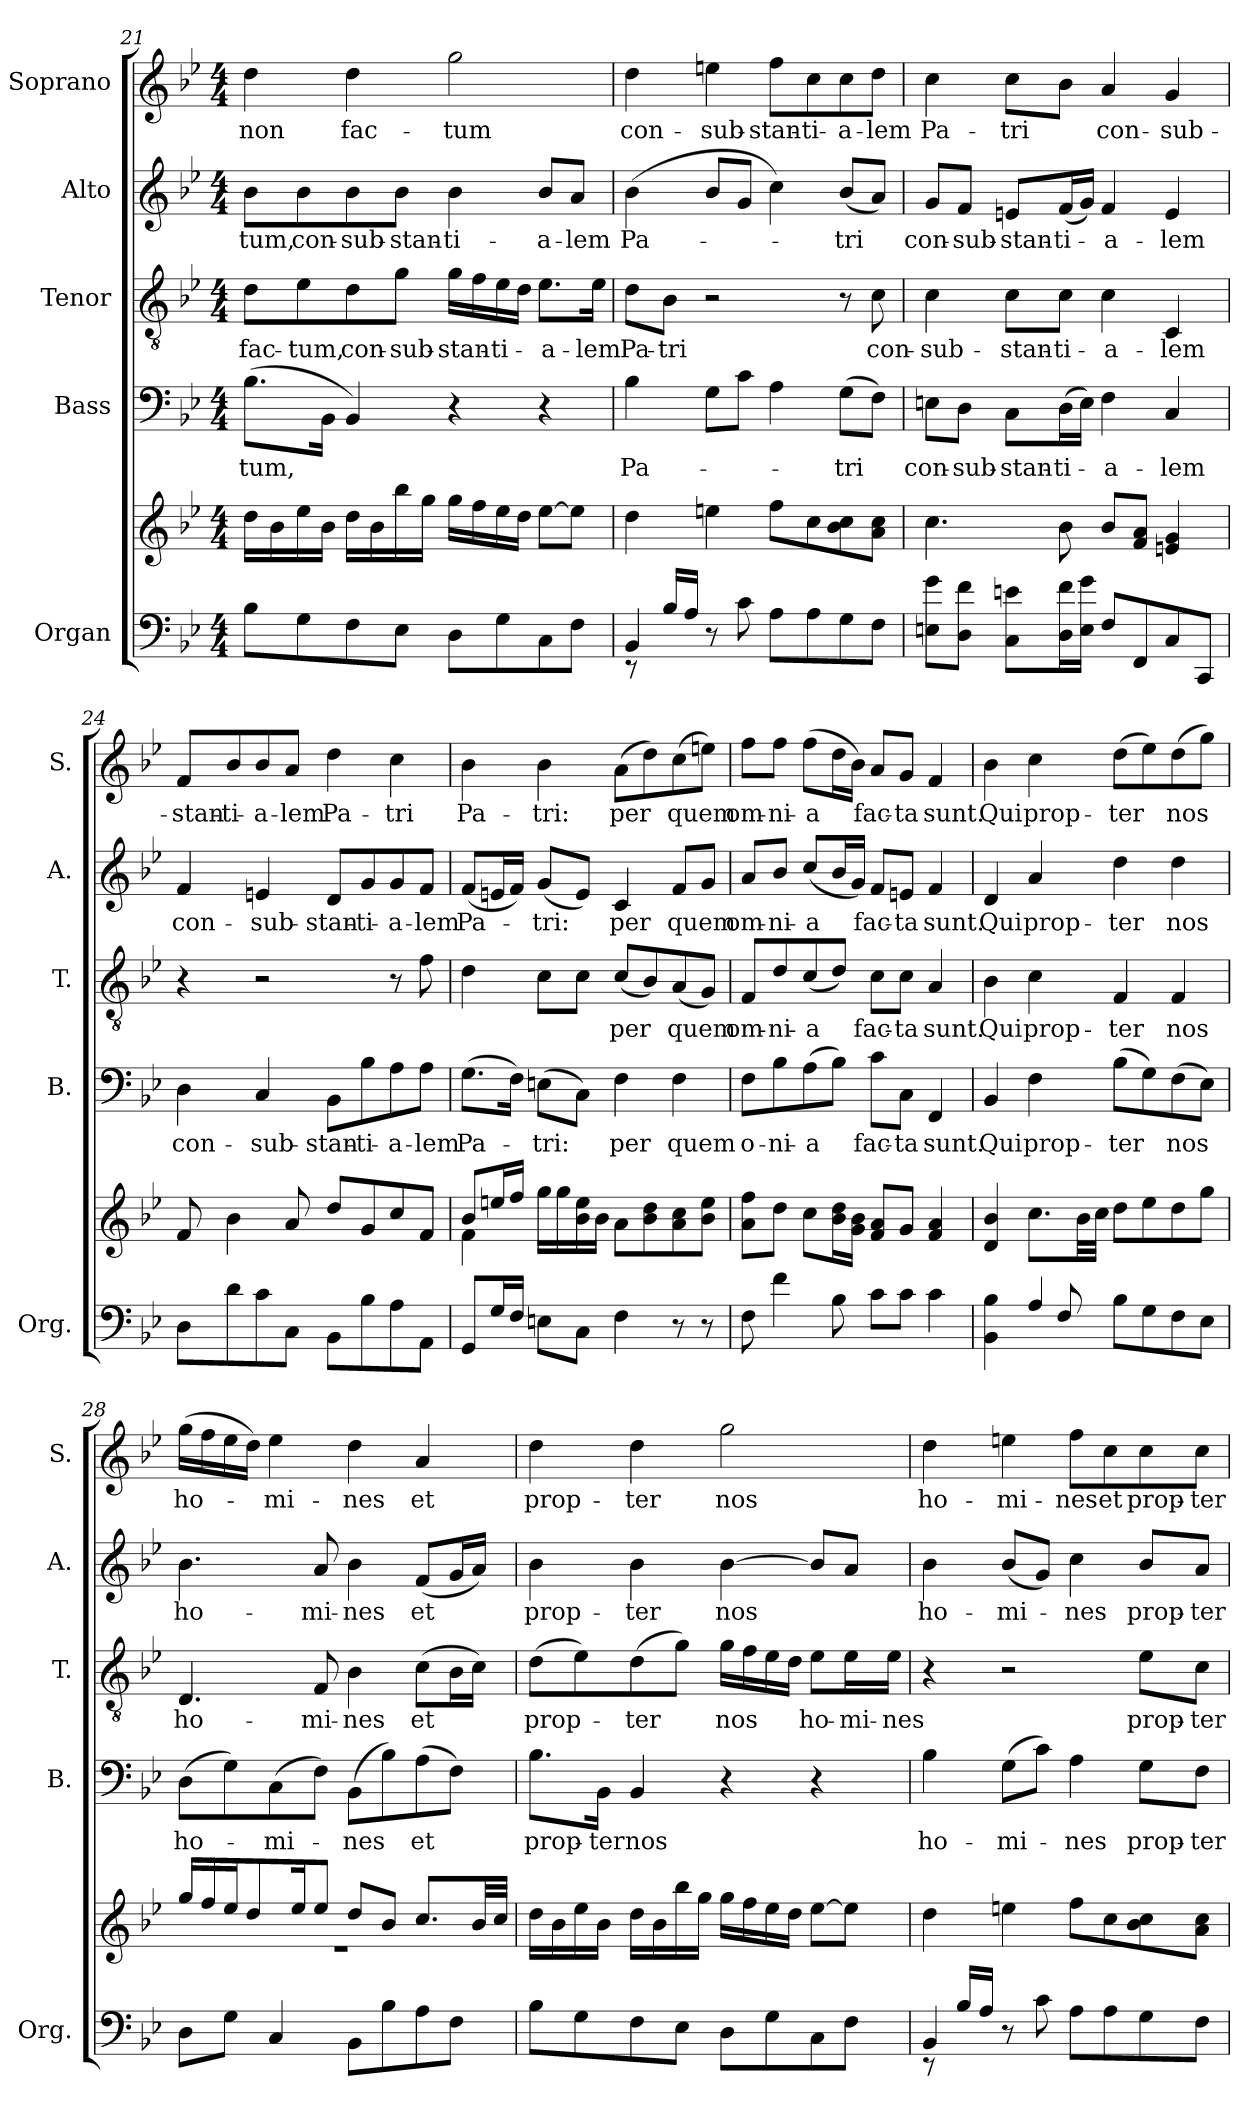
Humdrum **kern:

**kern	**kern	**kern	**text	**kern	**text	**kern	**text	**kern	**text
*part5	*part5	*part4	*part4	*part3	*part3	*part2	*part2	*part1	*part1
*staff6	*staff5	*staff4	*staff4	*staff3	*staff3	*staff2	*staff2	*staff1	*staff1
*I"Organ	*	*I"Bass	*	*I"Tenor	*	*I"Alto	*	*I"Soprano	*
*I'Org.	*	*I'B.	*	*I'T.	*	*I'A.	*	*I'S.	*
*clefF4	*clefG2	*clefF4	*	*clefGv2	*	*clefG2	*	*clefG2	*
*k[b-e-]	*k[b-e-]	*k[b-e-]	*	*k[b-e-]	*	*k[b-e-]	*	*k[b-e-]	*
*M4/4	*M4/4	*M4/4	*	*M4/4	*	*M4/4	*	*M4/4	*
=21	=21	=21	=21	=21	=21	=21	=21	=21	=21
!	!	!	!LO:LY:b	!	!LO:LY:b	!	!LO:LY:b	!	!LO:LY:b
8B-\L	16dd\LL	(>8.B-\L	-tum,	8d\L	fac-	8b-\L	-tum,	4dd\	non
.	16b-\	.	.	.	.	.	.	.	.
!	!	!	!	!	!LO:LY:b	!	!LO:LY:b	!	!
8G\	16ee-\	.	.	8e-\	-tum,	8b-\	con-	.	.
.	16b-\JJ	16BB-\Jk	.	.	.	.	.	.	.
!	!	!	!	!	!LO:LY:b	!	!LO:LY:b	!	!LO:LY:b
8F\	16dd\LL	4BB-/)	.	8d\	con-	8b-\	-sub-	4dd\	fac-
.	16b-\	.	.	.	.	.	.	.	.
!	!	!	!	!	!LO:LY:b	!	!LO:LY:b	!	!
8E-\J	16bb-\	.	.	8g\J	-sub-	8b-\J	-stan-	.	.
.	16gg\JJ	.	.	.	.	.	.	.	.
!	!	!	!	!	!LO:LY:b	!	!LO:LY:b	!	!LO:LY:b
8D\L	16gg\LL	4r	.	16g\LL	-stan-	4b-\	-ti-	2gg\	-tum
.	16ff\	.	.	16f\	.	.	.	.	.
!	!	!	!	!	!LO:LY:b	!	!	!	!
8G\	16ee-\	.	.	16e-\	-ti-	.	.	.	.
.	16dd\JJ	.	.	16d\JJ	.	.	.	.	.
!	!	!	!	!	!LO:LY:b	!	!LO:LY:b	!	!
8C\	[8ee-\L	4r	.	8.e-\L	-a-	8b-/L	-a-	.	.
!	!	!	!	!	!	!	!LO:LY:b	!	!
8F\J	8ee-\J]	.	.	.	.	8a/J	-lem	.	.
!	!	!	!	!	!LO:LY:b	!	!	!	!
.	.	.	.	16e-\Jk	-lem	.	.	.	.
!!LO:PB:g=z
=22	=22	=22	=22	=22	=22	=22	=22	=22	=22
*^	*	*	*	*	*	*	*	*	*
!	!	!	!	!LO:LY:b	!	!LO:LY:b	!	!LO:LY:b	!	!LO:LY:b
4BB-/	8r	4dd\	4B-\	Pa-	8d\L	Pa-	(>4b-\	Pa-	4dd\	con-
!	!	!	!	!	!	!LO:LY:b	!	!	!	!
.	16B-/LL	.	.	.	8B-\J	-tri	.	.	.	.
.	16A/JJ	.	.	.	.	.	.	.	.	.
!	!	!	!	!	!	!	!	!	!	!LO:LY:b
8r	2.ryy	4een\	8G\L	.	2r	.	8b-/L	.	4een\	-sub-
8c\	.	.	8c\J	.	.	.	8g/J	.	.	.
!	!	!	!	!	!	!	!	!	!	!LO:LY:b
8A\L	.	8ff\L	4A\	.	.	.	4cc\)	.	8ff\L	-stan-
!	!	!	!	!	!	!	!	!	!	!LO:LY:b
8A\	.	8cc\	.	.	.	.	.	.	8cc\	-ti-
!	!	!	!	!LO:LY:b	!	!	!	!LO:LY:b	!	!LO:LY:b
8G\	.	8b-\ 8cc\	(>8G\L	-tri	8r	.	(<8b-/L	-tri	8cc\	-a-
!	!	!	!	!	!	!LO:LY:b	!	!	!	!LO:LY:b
8F\J	.	8a\ 8cc\J	8F\J)	.	8c\	con-	8a/J)	.	8dd\J	lem
*v	*v	*	*	*	*	*	*	*	*	*
=23	=23	=23	=23	=23	=23	=23	=23	=23	=23
!	!	!	!LO:LY:b	!	!LO:LY:b	!	!LO:LY:b	!	!LO:LY:b
8En\ 8g\L	4.cc\	8En\L	con-	4c\	-sub-	8g/L	con-	4cc\	Pa-
!	!	!	!LO:LY:b	!	!	!	!LO:LY:b	!	!
8D\ 8f\J	.	8D\J	-sub-	.	.	8f/J	-sub-	.	.
!	!	!	!LO:LY:b	!	!LO:LY:b	!	!LO:LY:b	!	!LO:LY:b
8C\ 8en\L	.	8C\L	-stan-	8c\L	-stan-	8en/L	-stan-	8cc\L	-tri
!	!	!	!LO:LY:b	!	!LO:LY:b	!	!LO:LY:b	!	!
16D\ 16f\L	8b-\	(>16D\L	-ti-	8c\J	-ti-	(<16f/L	-ti-	8b-\J	.
16E\ 16g\JJ	.	16E\JJ)	.	.	.	16g/JJ)	.	.	.
!	!	!	!LO:LY:b	!	!LO:LY:b	!	!LO:LY:b	!	!LO:LY:b
8F/L	8b-/L	4F\	-a-	4c\	-a-	4f/	-a-	4a/	con-
8FF/	8f/ 8a/J	.	.	.	.	.	.	.	.
!	!	!	!LO:LY:b	!	!LO:LY:b	!	!LO:LY:b	!	!LO:LY:b
8C/	4en/ 4g/	4C/	lem	4C/	-lem	4e/	lem	4g/	-sub-
8CC/J	.	.	.	.	.	.	.	.	.
=24	=24	=24	=24	=24	=24	=24	=24	=24	=24
!	!	!	!LO:LY:b	!	!	!	!LO:LY:b	!	!LO:LY:b
8D\L	8f/	4D\	con-	4r	.	4f/	con-	8f/L	-stan-
!	!	!	!	!	!	!	!	!	!LO:LY:b
8d\	4b-\	.	.	.	.	.	.	8b-/	-ti-
!	!	!	!LO:LY:b	!	!	!	!LO:LY:b	!	!LO:LY:b
8c\	.	4C/	-sub-	2r	.	4en/	-sub-	8b-/	-a-
!	!	!	!	!	!	!	!	!	!LO:LY:b
8C\J	8a/	.	.	.	.	.	.	8a/J	lem
!	!	!	!LO:LY:b	!	!	!	!LO:LY:b	!	!LO:LY:b
8BB-\L	8dd/L	8BB-\L	-stan-	.	.	8d/L	-stan-	4dd\	Pa-
!	!	!	!LO:LY:b	!	!	!	!LO:LY:b	!	!
8B-\	8g/	8B-\	-ti-	.	.	8g/	-ti-	.	.
!	!	!	!LO:LY:b	!	!	!	!LO:LY:b	!	!LO:LY:b
8A\	8cc/	8A\	-a-	8r	.	8g/	-a-	4cc\	tri
!	!	!	!LO:LY:b	!	!	!	!LO:LY:b	!	!
8AA\J	8f/J	8A\J	lem	8f\	.	8f/J	lem	.	.
!!LO:LB:g=z
=25	=25	=25	=25	=25	=25	=25	=25	=25	=25
*	*^	*	*	*	*	*	*	*	*
!	!	!	!	!LO:LY:b	!	!	!	!LO:LY:b	!	!LO:LY:b
8GG/L	8b-/L	4f\	(>8.G\L	Pa-	4d\	.	(<8f/L	Pa-	4b-\	Pa-
16G/L	16een/L	.	.	.	.	.	16en/L	.	.	.
16F/JJ	16ff/JJ	.	16F\Jk)	.	.	.	16f/JJ)	.	.	.
!	!	!	!	!LO:LY:b	!	!	!	!LO:LY:b	!	!LO:LY:b
8En\L	16gg\LL	2.ryy	(>8En\L	-tri:	8c\L	.	(<8g/L	-tri:	4b-\	-tri:
.	16gg\	.	.	.	.	.	.	.	.	.
8C\J	16b-\ 16ee\	.	8C\J)	.	8c\J	.	8e/J)	.	.	.
.	16b-\JJ	.	.	.	.	.	.	.	.	.
!	!	!	!	!LO:LY:b	!	!LO:LY:b	!	!LO:LY:b	!	!LO:LY:b
4F\	8a\L	.	4F\	-per	(<8c/L	-per	4c/	-per	(>8a\L	-per
.	8b-\ 8dd\	.	.	.	8B-/)	.	.	.	8dd\)	.
!	!	!	!	!LO:LY:b	!	!LO:LY:b	!	!LO:LY:b	!	!LO:LY:b
8r	8a\ 8cc\	.	4F\	quem	(<8A/	quem	8f/L	quem	(>8cc\	quem
8r	8b-\ 8ee\J	.	.	.	8G/J)	.	8g/J	.	8een\J)	.
*	*v	*v	*	*	*	*	*	*	*	*
=26	=26	=26	=26	=26	=26	=26	=26	=26	=26
!	!	!	!LO:LY:b	!	!LO:LY:b	!	!LO:LY:b	!	!LO:LY:b
8F\	8a\ 8ff\L	8F\L	o-	8F/L	om-	8a/L	om-	8ff\L	om-
!	!	!	!LO:LY:b	!	!LO:LY:b	!	!LO:LY:b	!	!LO:LY:b
4f\	8dd\J	8B-\	-ni-	8d/	-ni-	8b-/J	-ni-	8ff\J	-ni-
!	!	!	!LO:LY:b	!	!LO:LY:b	!	!LO:LY:b	!	!LO:LY:b
.	8cc\L	(>8A\	-a	(<8c/	-a	(<8cc/L	-a	(>8ff\L	-a
8B-\	16b-\ 16dd\L	8B-\J)	.	8d/J)	.	16b-/L	.	16dd\L	.
.	16g\ 16b-\JJ	.	.	.	.	16g/JJ)	.	16b-\JJ)	.
!	!	!	!LO:LY:b	!	!LO:LY:b	!	!LO:LY:b	!	!LO:LY:b
8c\L	8f/ 8a/L	8c\L	fac-	8c\L	fac-	8f/L	fac-	8a/L	fac-
!	!	!	!LO:LY:b	!	!LO:LY:b	!	!LO:LY:b	!	!LO:LY:b
8c\J	8g/J	8C\J	-ta	8c\J	-ta	8en/J	-ta	8g/J	-ta
!	!	!	!LO:LY:b	!	!LO:LY:b	!	!LO:LY:b	!	!LO:LY:b
4c\	4f/ 4a/	4FF/	sunt.	4A/	sunt.	4f/	sunt.	4f/	sunt.
=27	=27	=27	=27	=27	=27	=27	=27	=27	=27
*^	*	*	*	*	*	*	*	*	*
!	!	!	!	!LO:LY:b	!	!LO:LY:b	!	!LO:LY:b	!	!LO:LY:b
4BB-\ 4B-\	4.ryy	4d/ 4b-/	4BB-/	Qui	4B-\	Qui	4d/	Qui	4b-\	Qui
!	!	!	!	!LO:LY:b	!	!LO:LY:b	!	!LO:LY:b	!	!LO:LY:b
4A/	.	8.cc\L	4F\	prop-	4c\	prop-	4a/	prop-	4cc\	prop-
.	8F/	.	.	.	.	.	.	.	.	.
.	.	32b-\LL	.	.	.	.	.	.	.	.
.	.	32cc\JJJ	.	.	.	.	.	.	.	.
!	!	!	!	!LO:LY:b	!	!LO:LY:b	!	!LO:LY:b	!	!LO:LY:b
8B-\L	2ryy	8dd\L	(>8B-\L	-ter	4F/	-ter	4dd\	-ter	(>8dd\L	-ter
8G\	.	8ee-\	8G\)	.	.	.	.	.	8ee-\)	.
!	!	!	!	!LO:LY:b	!	!LO:LY:b	!	!LO:LY:b	!	!LO:LY:b
8F\	.	8dd\	(>8F\	nos	4F/	nos	4dd\	nos	(>8dd\	nos
8E-\J	.	8gg\J	8E-\J)	.	.	.	.	.	8gg\J)	.
*v	*v	*	*	*	*	*	*	*	*	*
=28	=28	=28	=28	=28	=28	=28	=28	=28	=28
*	*^	*	*	*	*	*	*	*	*
!	!	!	!	!LO:LY:b	!	!LO:LY:b	!	!LO:LY:b	!	!LO:LY:b
8D\L	16gg/LL	1r	(>8D\L	ho-	4.D/	ho-	4.b-\	ho-	(>16gg\LL	ho-
.	16ff/	.	.	.	.	.	.	.	16ff\	.
8G\J	16ee-/J	.	8G\)	.	.	.	.	.	16ee-\	.
.	8dd/	.	.	.	.	.	.	.	16dd\JJ)	.
!	!	!	!	!LO:LY:b	!	!	!	!	!	!LO:LY:b
4C/	.	.	(>8C\	-mi-	.	.	.	.	4ee-\	-mi-
.	16ee-/K	.	.	.	.	.	.	.	.	.
!	!	!	!	!	!	!LO:LY:b	!	!LO:LY:b	!	!
.	8ee-/J	.	8F\J)	.	8F/	-mi-	8a/	-mi-	.	.
!	!	!	!	!LO:LY:b	!	!LO:LY:b	!	!LO:LY:b	!	!LO:LY:b
8BB-\L	8dd/L	.	(>8BB-\L	-nes	4B-\	-nes	4b-\	-nes	4dd\	-nes
8B-\	8b-/J	.	8B-\)	.	.	.	.	.	.	.
!	!	!	!	!LO:LY:b	!	!LO:LY:b	!	!LO:LY:b	!	!LO:LY:b
8A\	8.cc/L	.	(>8A\	et	(>8c\L	et	(<8f/L	et	4a/	et
8F\J	.	.	8F\J)	.	16B-\L	.	16g/L	.	.	.
.	32b-/LL	.	.	.	16c\JJ)	.	16a/JJ)	.	.	.
.	32cc/JJJ	.	.	.	.	.	.	.	.	.
*	*v	*v	*	*	*	*	*	*	*	*
!!LO:PB:g=z
=29	=29	=29	=29	=29	=29	=29	=29	=29	=29
!	!	!	!LO:LY:b	!	!LO:LY:b	!	!LO:LY:b	!	!LO:LY:b
8B-\L	16dd\LL	8.B-\L	prop-	(>8d\L	prop-	4b-\	prop-	4dd\	prop-
.	16b-\	.	.	.	.	.	.	.	.
8G\	16ee-\	.	.	8e-\)	.	.	.	.	.
!	!	!	!LO:LY:b	!	!	!	!	!	!
.	16b-\JJ	16BB-\Jk	-ter	.	.	.	.	.	.
!	!	!	!LO:LY:b	!	!LO:LY:b	!	!LO:LY:b	!	!LO:LY:b
8F\	16dd\LL	4BB-/	nos	(>8d\	-ter	4b-\	-ter	4dd\	-ter
.	16b-\	.	.	.	.	.	.	.	.
8E-\J	16bb-\	.	.	8g\J)	.	.	.	.	.
.	16gg\JJ	.	.	.	.	.	.	.	.
!	!	!	!	!	!LO:LY:b	!	!LO:LY:b	!	!LO:LY:b
8D\L	16gg\LL	4r	.	16g\LL	nos	[4b-\	nos	2gg\	nos
.	16ff\	.	.	16f\	.	.	.	.	.
8G\	16ee-\	.	.	16e-\	.	.	.	.	.
.	16dd\JJ	.	.	16d\JJ	.	.	.	.	.
!	!	!	!	!	!LO:LY:b	!	!	!	!
8C\	[8ee-\L	4r	.	8e-\L	ho-	8b-/L]	.	.	.
!	!	!	!	!	!LO:LY:b	!	!	!	!
8F\J	8ee-\J]	.	.	16e-\L	-mi-	8a/J	.	.	.
!	!	!	!	!	!LO:LY:b	!	!	!	!
.	.	.	.	16e-\JJ	-nes	.	.	.	.
=30	=30	=30	=30	=30	=30	=30	=30	=30	=30
*^	*	*	*	*	*	*	*	*	*
!	!	!	!	!LO:LY:b	!	!	!	!LO:LY:b	!	!LO:LY:b
4BB-/	8r	4dd\	4B-\	ho-	4r	.	4b-\	ho-	4dd\	ho-
.	16B-/LL	.	.	.	.	.	.	.	.	.
.	16A/JJ	.	.	.	.	.	.	.	.	.
!	!	!	!	!LO:LY:b	!	!	!	!LO:LY:b	!	!LO:LY:b
8r	2.ryy	4een\	(>8G\L	-mi-	2r	.	(<8b-/L	-mi-	4een\	-mi-
8c\	.	.	8c\J)	.	.	.	8g/J)	.	.	.
!	!	!	!	!LO:LY:b	!	!	!	!LO:LY:b	!	!LO:LY:b
8A\L	.	8ff\L	4A\	-nes	.	.	4cc\	-nes	8ff\L	-nes
!	!	!	!	!	!	!	!	!	!	!LO:LY:b
8A\	.	8cc\	.	.	.	.	.	.	8cc\	et
!	!	!	!	!LO:LY:b	!	!LO:LY:b	!	!LO:LY:b	!	!LO:LY:b
8G\	.	8b-\ 8cc\	8G\L	prop-	8e-\L	prop-	8b-/L	prop-	8cc\	prop-
!	!	!	!	!LO:LY:b	!	!LO:LY:b	!	!LO:LY:b	!	!LO:LY:b
8F\J	.	8a\ 8cc\J	8F\J	-ter	8c\J	-ter	8a/J	-ter	8cc\J	-ter
*v	*v	*	*	*	*	*	*	*	*	*
=	=	=	=	=	=	=	=	=	=
*-	*-	*-	*-	*-	*-	*-	*-	*-	*-
